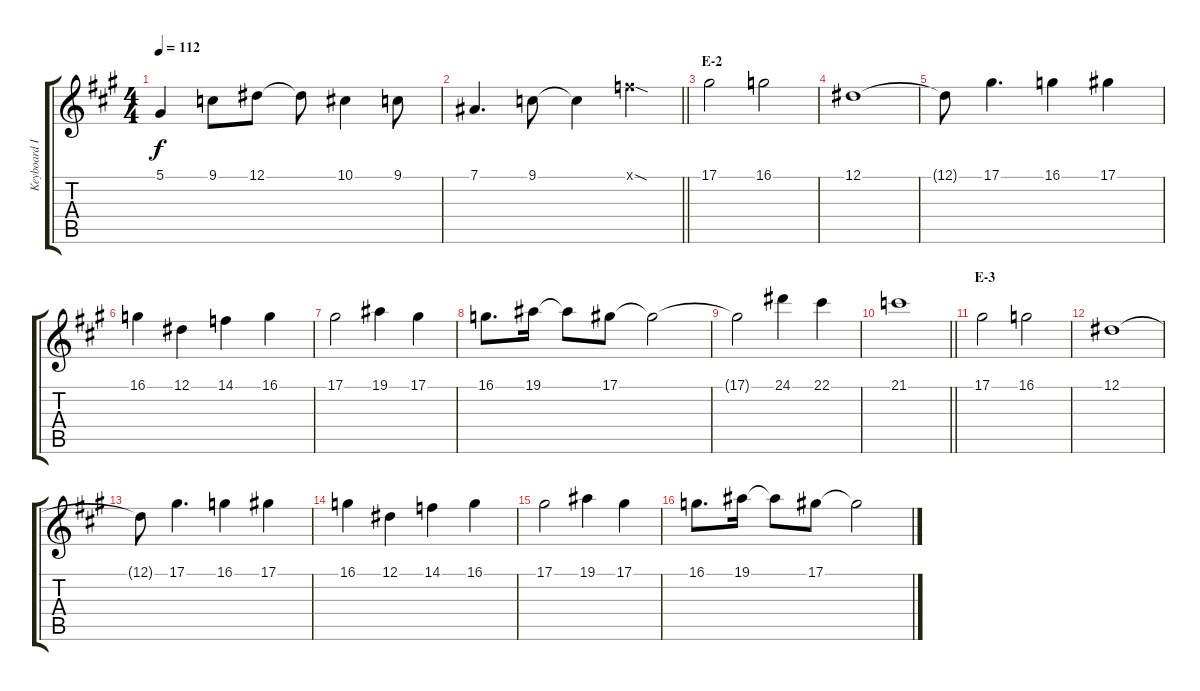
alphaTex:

\track ("Keyboard I" "Keyboard I") {instrument drawbarorgan}
\staff {score tabs}
\tuning (Eb4 Bb3 Gb3 Db3 Ab2 Eb2) {hide}
\ts (4 4)
\tempo 112
\clef g2
\ks a
5.1.4{dy f} 9.1.8 12.1.8 12.1{t}.8 10.1.4 9.1.8 |
\barLineRight lightlight
7.1.4{d} 9.1.8 9.1{t}.4 14.1{sod x}.4 |
\section ("" "E-2")
17.1.2 16.1.2 |
12.1.1 |
12.1{t}.8 17.1.4{d} 16.1.4 17.1.4 |
16.1.4 12.1.4 14.1.4 16.1.4 |
17.1.2 19.1.4 17.1.4 |
16.1.8{d} 19.1.16 19.1{t}.8 17.1.8 17.1{t}.2 |
17.1{t}.2 24.1.4 22.1.4 |
\barLineRight lightlight
21.1.1 |
\section ("" "E-3")
17.1.2 16.1.2 |
12.1.1 |
12.1{t}.8 17.1.4{d} 16.1.4 17.1.4 |
16.1.4 12.1.4 14.1.4 16.1.4 |
17.1.2 19.1.4 17.1.4 |
16.1.8{d} 19.1.16 19.1{t}.8 17.1.8 17.1{t}.2
